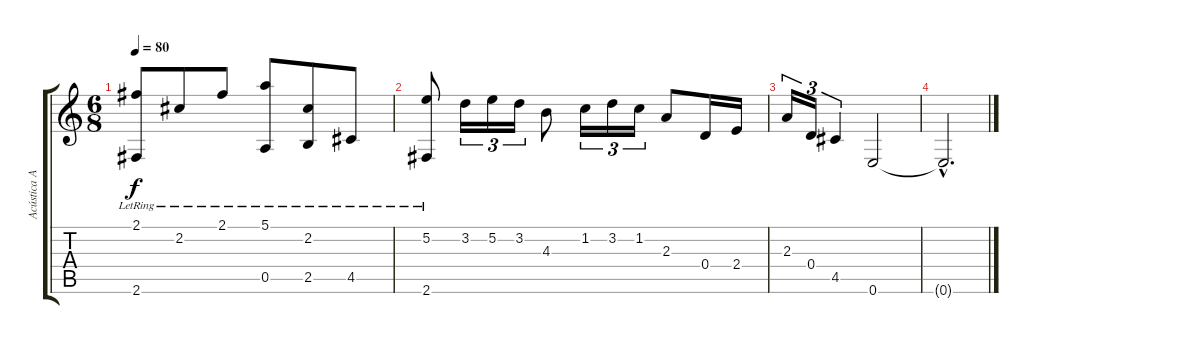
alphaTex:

\track ("Acústica Acompañamiento" "Acústica A") {instrument acousticguitarsteel}
\staff {score tabs}
\tuning (E4 B3 G3 D3 A2 E2) {hide}
\ts (6 8)
\tempo 80
\clef g2
\ks c
(2.1{lr} 2.6{lr}).8{dy f} 2.2{lr}.8 2.1{lr}.8 (5.1{lr} 0.5{lr}).8 (2.2{lr} 2.5{lr}).8 4.5{lr}.8 |
(5.2 2.6{lr}).8 3.2.16{tu (3 2)} 5.2.16{tu (3 2)} 3.2.16{tu (3 2)} 4.3.8 1.2.16{tu (3 2)} 3.2.16{tu (3 2)} 1.2.16{tu (3 2)} 2.3.8 0.4.16 2.4.16 |
2.3.16{tu (3 2)} 0.4.16{tu (3 2)} 4.5.4{tu (3 2)} 0.6.2 |
0.6{hac t}.2{d}
